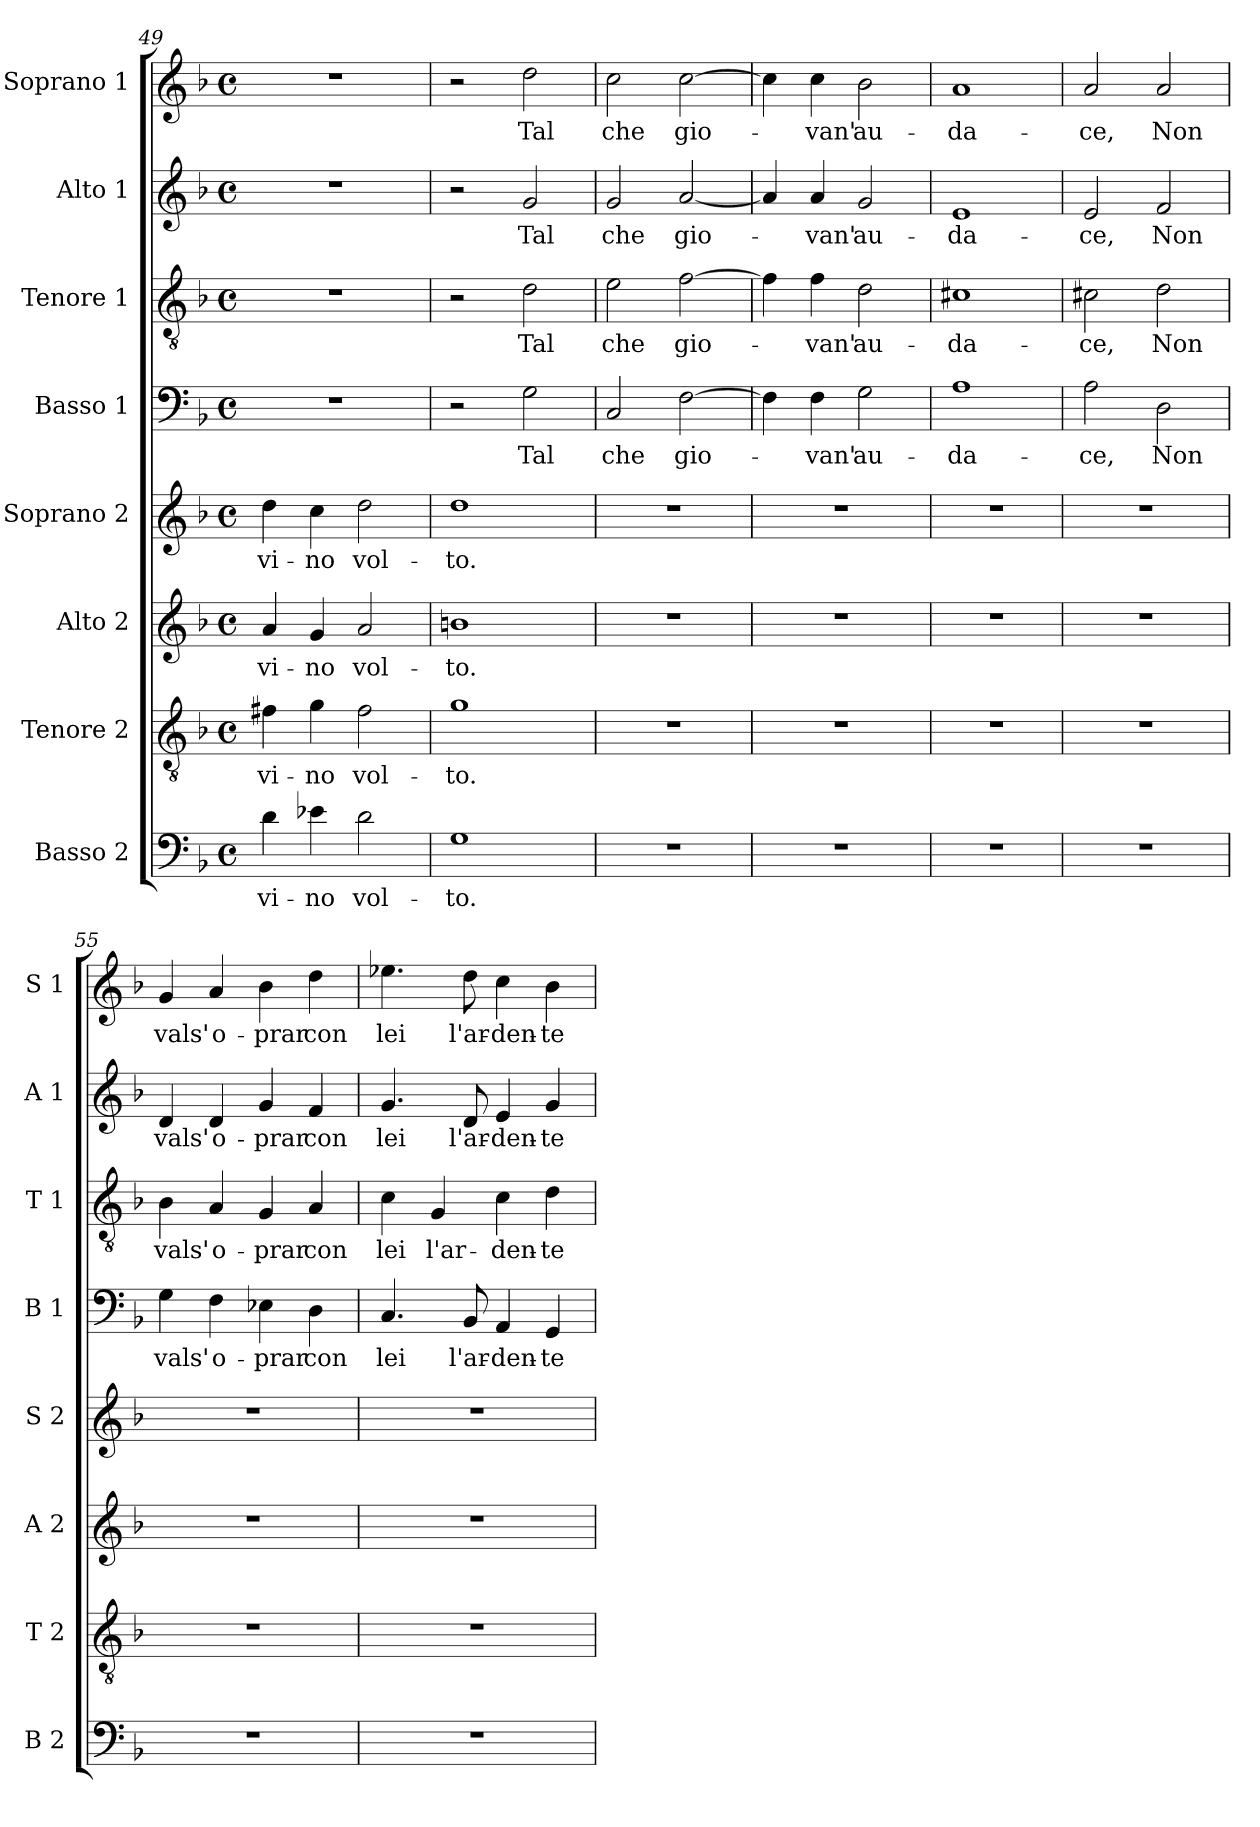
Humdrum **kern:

**kern	**text	**kern	**text	**kern	**text	**kern	**text	**kern	**text	**kern	**text	**kern	**text	**kern	**text
*part8	*part8	*part7	*part7	*part6	*part6	*part5	*part5	*part4	*part4	*part3	*part3	*part2	*part2	*part1	*part1
*staff8	*staff8	*staff7	*staff7	*staff6	*staff6	*staff5	*staff5	*staff4	*staff4	*staff3	*staff3	*staff2	*staff2	*staff1	*staff1
*I"Basso 2	*	*I"Tenore 2	*	*I"Alto 2	*	*I"Soprano 2	*	*I"Basso 1	*	*I"Tenore 1	*	*I"Alto 1	*	*I"Soprano 1	*
*I'B 2	*	*I'T 2	*	*I'A 2	*	*I'S 2	*	*I'B 1	*	*I'T 1	*	*I'A 1	*	*I'S 1	*
*clefF4	*	*clefGv2	*	*clefG2	*	*clefG2	*	*clefF4	*	*clefGv2	*	*clefG2	*	*clefG2	*
*k[b-]	*	*k[b-]	*	*k[b-]	*	*k[b-]	*	*k[b-]	*	*k[b-]	*	*k[b-]	*	*k[b-]	*
*F:	*	*F:	*	*F:	*	*F:	*	*F:	*	*F:	*	*F:	*	*F:	*
*M4/4	*	*M4/4	*	*M4/4	*	*M4/4	*	*M4/4	*	*M4/4	*	*M4/4	*	*M4/4	*
*met(c)	*	*met(c)	*	*met(c)	*	*met(c)	*	*met(c)	*	*met(c)	*	*met(c)	*	*met(c)	*
=49	=49	=49	=49	=49	=49	=49	=49	=49	=49	=49	=49	=49	=49	=49	=49
!	!LO:LY:b	!	!LO:LY:b	!	!LO:LY:b	!	!LO:LY:b	!	!	!	!	!	!	!	!
4d\	-vi-	4f#X\	-vi-	4a/	-vi-	4dd\	-vi-	1r	.	1r	.	1r	.	1r	.
!	!LO:LY:b	!	!LO:LY:b	!	!LO:LY:b	!	!LO:LY:b	!	!	!	!	!	!	!	!
4e-X\	-no	4g\	-no	4g/	-no	4cc\	-no	.	.	.	.	.	.	.	.
!	!LO:LY:b	!	!LO:LY:b	!	!LO:LY:b	!	!LO:LY:b	!	!	!	!	!	!	!	!
2d\	vol-	2f#\	vol-	2a/	vol-	2dd\	vol-	.	.	.	.	.	.	.	.
=50	=50	=50	=50	=50	=50	=50	=50	=50	=50	=50	=50	=50	=50	=50	=50
!	!LO:LY:b	!	!LO:LY:b	!	!LO:LY:b	!	!LO:LY:b	!	!	!	!	!	!	!	!
1G	-to.	1g	-to.	1bn	-to.	1dd	-to.	2r	.	2r	.	2r	.	2r	.
!	!	!	!	!	!	!	!	!	!LO:LY:b	!	!LO:LY:b	!	!LO:LY:b	!	!LO:LY:b
.	.	.	.	.	.	.	.	2G\	Tal	2d\	Tal	2g/	Tal	2dd\	Tal
=51	=51	=51	=51	=51	=51	=51	=51	=51	=51	=51	=51	=51	=51	=51	=51
!	!	!	!	!	!	!	!	!	!LO:LY:b	!	!LO:LY:b	!	!LO:LY:b	!	!LO:LY:b
1r	.	1r	.	1r	.	1r	.	2C/	che	2e\	che	2g/	che	2cc\	che
!	!	!	!	!	!	!	!	!	!LO:LY:b	!	!LO:LY:b	!	!LO:LY:b	!	!LO:LY:b
.	.	.	.	.	.	.	.	[2F\	gio-	[2f\	gio-	[2a/	gio-	[2cc\	gio-
=52	=52	=52	=52	=52	=52	=52	=52	=52	=52	=52	=52	=52	=52	=52	=52
1r	.	1r	.	1r	.	1r	.	4F\]	.	4f\]	.	4a/]	.	4cc\]	.
!	!	!	!	!	!	!	!	!	!LO:LY:b	!	!LO:LY:b	!	!LO:LY:b	!	!LO:LY:b
.	.	.	.	.	.	.	.	4F\	-van'	4f\	-van'	4a/	-van'	4cc\	-van'
!	!	!	!	!	!	!	!	!	!LO:LY:b	!	!LO:LY:b	!	!LO:LY:b	!	!LO:LY:b
.	.	.	.	.	.	.	.	2G\	au-	2d\	au-	2g/	au-	2b-\	au-
=53	=53	=53	=53	=53	=53	=53	=53	=53	=53	=53	=53	=53	=53	=53	=53
!	!	!	!	!	!	!	!	!	!LO:LY:b	!	!LO:LY:b	!	!LO:LY:b	!	!LO:LY:b
1r	.	1r	.	1r	.	1r	.	1A	-da-	1c#X	-da-	1e	-da-	1a	-da-
!!LO:PB:g=z
=54	=54	=54	=54	=54	=54	=54	=54	=54	=54	=54	=54	=54	=54	=54	=54
!	!	!	!	!	!	!	!	!	!LO:LY:b	!	!LO:LY:b	!	!LO:LY:b	!	!LO:LY:b
1r	.	1r	.	1r	.	1r	.	2A\	-ce,	2c#X\	-ce,	2e/	-ce,	2a/	-ce,
!	!	!	!	!	!	!	!	!	!LO:LY:b	!	!LO:LY:b	!	!LO:LY:b	!	!LO:LY:b
.	.	.	.	.	.	.	.	2D\	Non	2d\	Non	2f/	Non	2a/	Non
=55	=55	=55	=55	=55	=55	=55	=55	=55	=55	=55	=55	=55	=55	=55	=55
!	!	!	!	!	!	!	!	!	!LO:LY:b	!	!LO:LY:b	!	!LO:LY:b	!	!LO:LY:b
1r	.	1r	.	1r	.	1r	.	4G\	vals'	4B-\	vals'	4d/	vals'	4g/	vals'
!	!	!	!	!	!	!	!	!	!LO:LY:b	!	!LO:LY:b	!	!LO:LY:b	!	!LO:LY:b
.	.	.	.	.	.	.	.	4F\	o-	4A/	o-	4d/	o-	4a/	o-
!	!	!	!	!	!	!	!	!	!LO:LY:b	!	!LO:LY:b	!	!LO:LY:b	!	!LO:LY:b
.	.	.	.	.	.	.	.	4E-X\	-prar	4G/	-prar	4g/	-prar	4b-\	-prar
!	!	!	!	!	!	!	!	!	!LO:LY:b	!	!LO:LY:b	!	!LO:LY:b	!	!LO:LY:b
.	.	.	.	.	.	.	.	4D\	con	4A/	con	4f/	con	4dd\	con
=56	=56	=56	=56	=56	=56	=56	=56	=56	=56	=56	=56	=56	=56	=56	=56
!	!	!	!	!	!	!	!	!	!LO:LY:b	!	!LO:LY:b	!	!LO:LY:b	!	!LO:LY:b
1r	.	1r	.	1r	.	1r	.	4.C/	lei	4c\	lei	4.g/	lei	4.ee-X\	lei
!	!	!	!	!	!	!	!	!	!	!	!LO:LY:b	!	!	!	!
.	.	.	.	.	.	.	.	.	.	4G/	l'ar-	.	.	.	.
!	!	!	!	!	!	!	!	!	!LO:LY:b	!	!	!	!LO:LY:b	!	!LO:LY:b
.	.	.	.	.	.	.	.	8BB-/	l'ar-	.	.	8d/	l'ar-	8dd\	l'ar-
!	!	!	!	!	!	!	!	!	!LO:LY:b	!	!LO:LY:b	!	!LO:LY:b	!	!LO:LY:b
.	.	.	.	.	.	.	.	4AA/	-den-	4c\	-den-	4e/	-den-	4cc\	-den-
!	!	!	!	!	!	!	!	!	!LO:LY:b	!	!LO:LY:b	!	!LO:LY:b	!	!LO:LY:b
.	.	.	.	.	.	.	.	4GG/	-te	4d\	-te	4g/	-te	4b-\	-te
=	=	=	=	=	=	=	=	=	=	=	=	=	=	=	=
*-	*-	*-	*-	*-	*-	*-	*-	*-	*-	*-	*-	*-	*-	*-	*-
